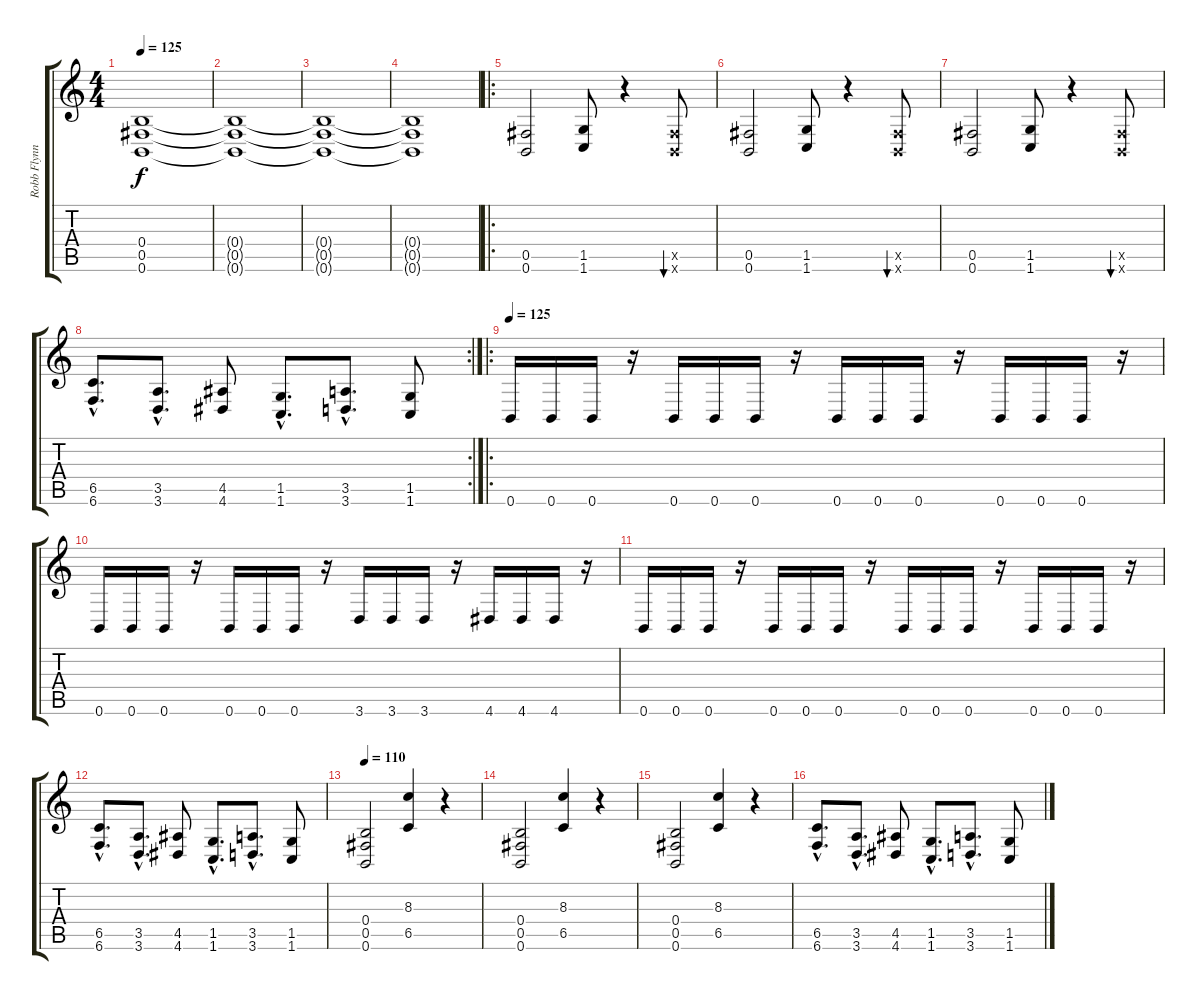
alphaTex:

\track ("Robb Flynn" "Robb Flynn") {instrument distortionguitar}
\staff {score tabs}
\tuning (Db4 Ab3 E3 B2 Gb2 B1) {hide}
\ts (4 4)
\tempo 125
\clef g2
\ks c
(0.4 0.5 0.6).1{dy f} |
(0.4{t} 0.5{t} 0.6{t}).1 |
(0.4{t} 0.5{t} 0.6{t}).1 |
(0.4{t} 0.5{t} 0.6{t}).1 |
\ro
(0.5 0.6).2 (1.5 1.6).8 r.4 (0.5{x} 0.6{x}).8{bu 480} |
(0.5 0.6).2 (1.5 1.6).8 r.4 (0.5{x} 0.6{x}).8{bu 480} |
(0.5 0.6).2 (1.5 1.6).8 r.4 (0.5{x} 0.6{x}).8{bu 480} |
\rc 2
(6.5{hac} 6.6{hac}).8{d} (3.5{hac} 3.6{hac}).8{d} (4.5 4.6).8 (1.5{hac} 1.6{hac}).8{d} (3.5{hac} 3.6{hac}).8{d} (1.5 1.6).8 |
\ro
\tempo 125
0.6.16 0.6.16 0.6.16 r.16 0.6.16 0.6.16 0.6.16 r.16 0.6.16 0.6.16 0.6.16 r.16 0.6.16 0.6.16 0.6.16 r.16 |
0.6.16 0.6.16 0.6.16 r.16 0.6.16 0.6.16 0.6.16 r.16 3.6.16 3.6.16 3.6.16 r.16 4.6.16 4.6.16 4.6.16 r.16 |
0.6.16 0.6.16 0.6.16 r.16 0.6.16 0.6.16 0.6.16 r.16 0.6.16 0.6.16 0.6.16 r.16 0.6.16 0.6.16 0.6.16 r.16 |
(6.5{hac} 6.6{hac}).8{d} (3.5{hac} 3.6{hac}).8{d} (4.5 4.6).8 (1.5{hac} 1.6{hac}).8{d} (3.5{hac} 3.6{hac}).8{d} (1.5 1.6).8 |
\tempo 110
(0.4 0.5 0.6).2 (8.3 6.5).4 r.4 |
(0.4 0.5 0.6).2 (8.3 6.5).4 r.4 |
(0.4 0.5 0.6).2 (8.3 6.5).4 r.4 |
(6.5{hac} 6.6{hac}).8{d} (3.5{hac} 3.6{hac}).8{d} (4.5 4.6).8 (1.5{hac} 1.6{hac}).8{d} (3.5{hac} 3.6{hac}).8{d} (1.5 1.6).8
